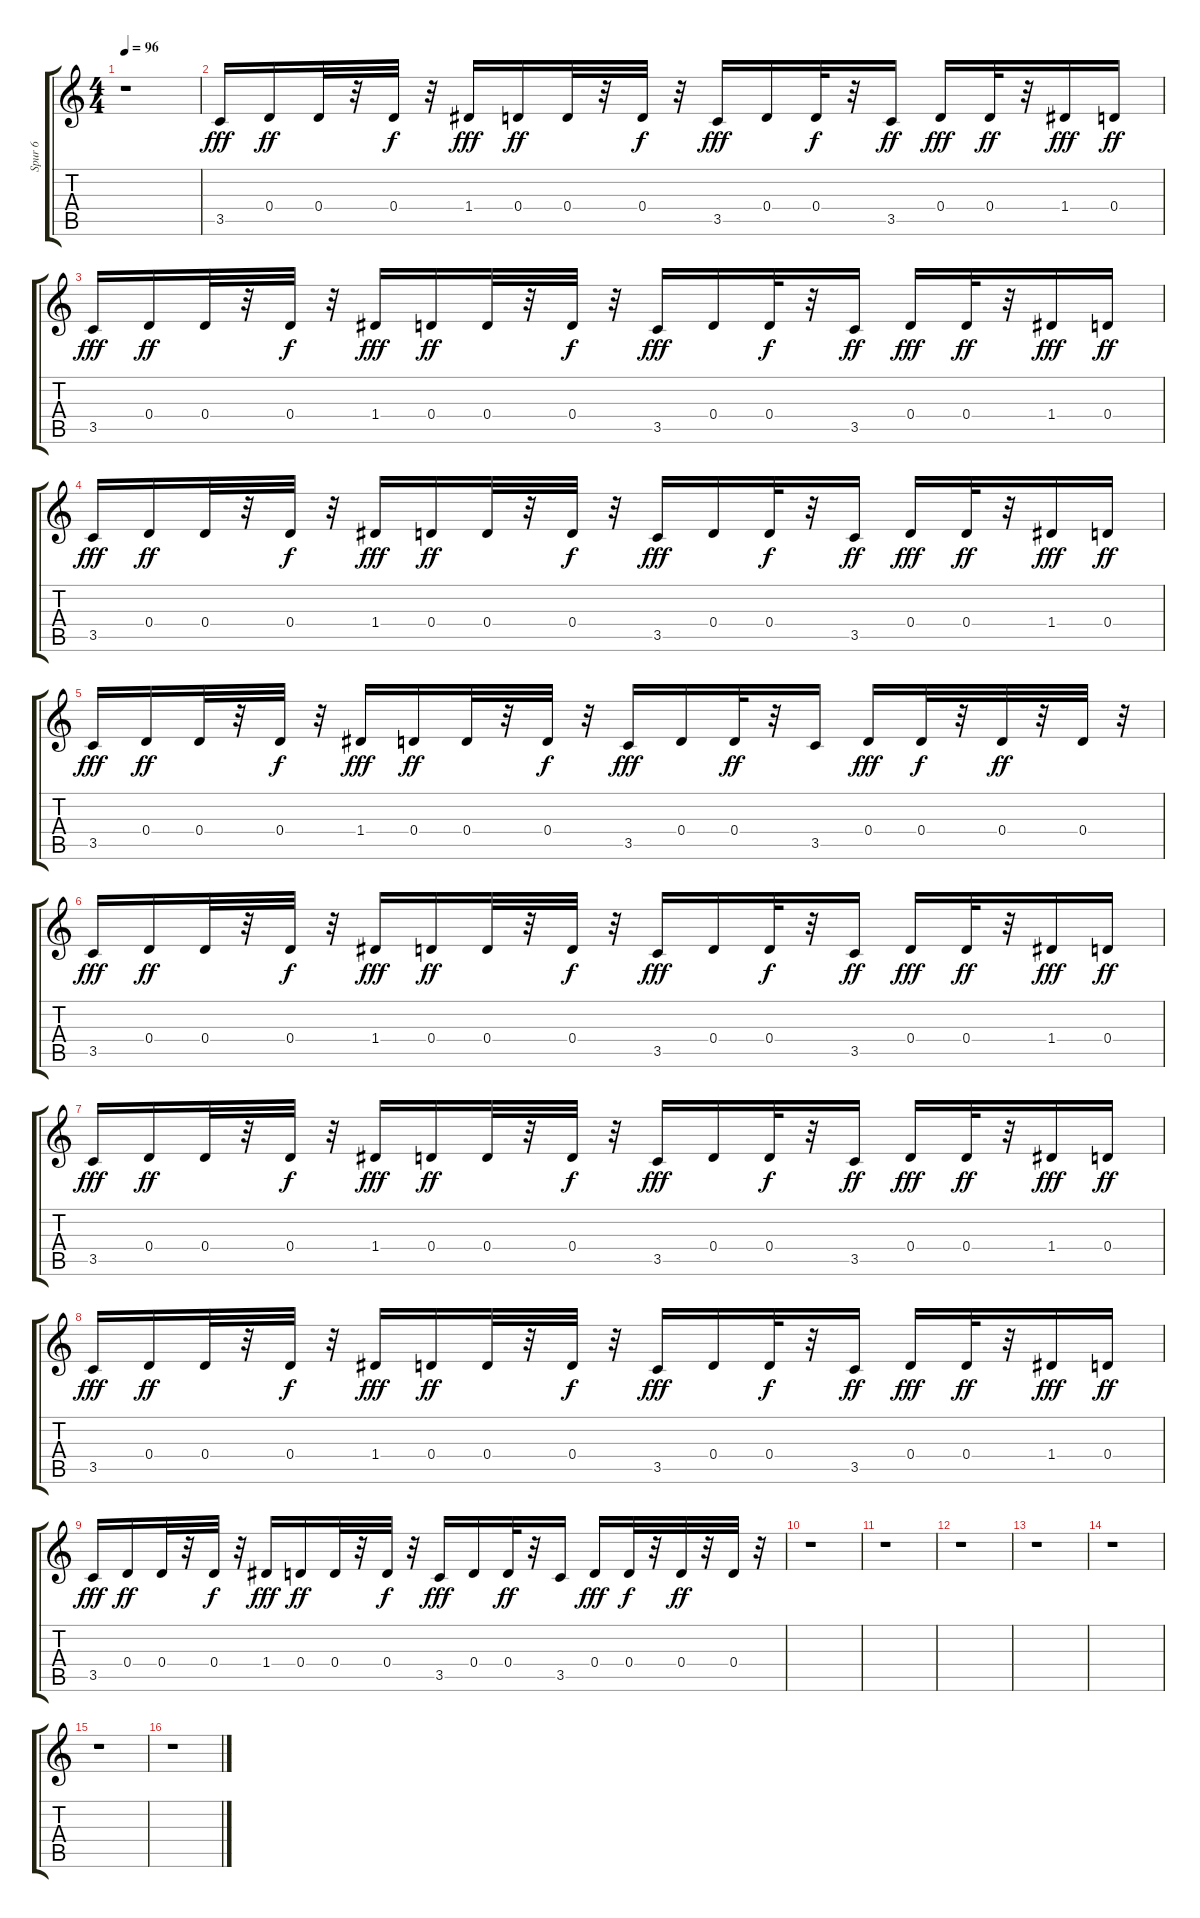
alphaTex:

\track ("Spur 6" "Spur 6") {instrument distortionguitar}
\staff {score tabs}
\tuning (E4 B3 G3 D3 A2 E2) {hide}
\ts (4 4)
\tempo 96
\clef g2
\ks c
r.1{dy ff} |
3.5.16{dy fff} 0.4.16{dy ff} 0.4.32 r.32 0.4.32{dy f} r.32 1.4.16{dy fff} 0.4.16{dy ff} 0.4.32 r.32 0.4.32{dy f} r.32 3.5.16{dy fff} 0.4.16 0.4.32{dy f} r.32 3.5.16{dy ff} 0.4.16{dy fff} 0.4.32{dy ff} r.32 1.4.16{dy fff} 0.4.16{dy ff} |
3.5.16{dy fff} 0.4.16{dy ff} 0.4.32 r.32 0.4.32{dy f} r.32 1.4.16{dy fff} 0.4.16{dy ff} 0.4.32 r.32 0.4.32{dy f} r.32 3.5.16{dy fff} 0.4.16 0.4.32{dy f} r.32 3.5.16{dy ff} 0.4.16{dy fff} 0.4.32{dy ff} r.32 1.4.16{dy fff} 0.4.16{dy ff} |
3.5.16{dy fff} 0.4.16{dy ff} 0.4.32 r.32 0.4.32{dy f} r.32 1.4.16{dy fff} 0.4.16{dy ff} 0.4.32 r.32 0.4.32{dy f} r.32 3.5.16{dy fff} 0.4.16 0.4.32{dy f} r.32 3.5.16{dy ff} 0.4.16{dy fff} 0.4.32{dy ff} r.32 1.4.16{dy fff} 0.4.16{dy ff} |
3.5.16{dy fff} 0.4.16{dy ff} 0.4.32 r.32 0.4.32{dy f} r.32 1.4.16{dy fff} 0.4.16{dy ff} 0.4.32 r.32 0.4.32{dy f} r.32 3.5.16{dy fff} 0.4.16 0.4.32{dy ff} r.32 3.5.16 0.4.16{dy fff} 0.4.32{dy f} r.32 0.4.32{dy ff} r.32 0.4.32 r.32 |
3.5.16{dy fff} 0.4.16{dy ff} 0.4.32 r.32 0.4.32{dy f} r.32 1.4.16{dy fff} 0.4.16{dy ff} 0.4.32 r.32 0.4.32{dy f} r.32 3.5.16{dy fff} 0.4.16 0.4.32{dy f} r.32 3.5.16{dy ff} 0.4.16{dy fff} 0.4.32{dy ff} r.32 1.4.16{dy fff} 0.4.16{dy ff} |
3.5.16{dy fff} 0.4.16{dy ff} 0.4.32 r.32 0.4.32{dy f} r.32 1.4.16{dy fff} 0.4.16{dy ff} 0.4.32 r.32 0.4.32{dy f} r.32 3.5.16{dy fff} 0.4.16 0.4.32{dy f} r.32 3.5.16{dy ff} 0.4.16{dy fff} 0.4.32{dy ff} r.32 1.4.16{dy fff} 0.4.16{dy ff} |
3.5.16{dy fff} 0.4.16{dy ff} 0.4.32 r.32 0.4.32{dy f} r.32 1.4.16{dy fff} 0.4.16{dy ff} 0.4.32 r.32 0.4.32{dy f} r.32 3.5.16{dy fff} 0.4.16 0.4.32{dy f} r.32 3.5.16{dy ff} 0.4.16{dy fff} 0.4.32{dy ff} r.32 1.4.16{dy fff} 0.4.16{dy ff} |
3.5.16{dy fff} 0.4.16{dy ff} 0.4.32 r.32 0.4.32{dy f} r.32 1.4.16{dy fff} 0.4.16{dy ff} 0.4.32 r.32 0.4.32{dy f} r.32 3.5.16{dy fff} 0.4.16 0.4.32{dy ff} r.32 3.5.16 0.4.16{dy fff} 0.4.32{dy f} r.32 0.4.32{dy ff} r.32 0.4.32 r.32 |
r.1 |
r.1 |
r.1 |
r.1 |
r.1 |
r.1 |
r.1
